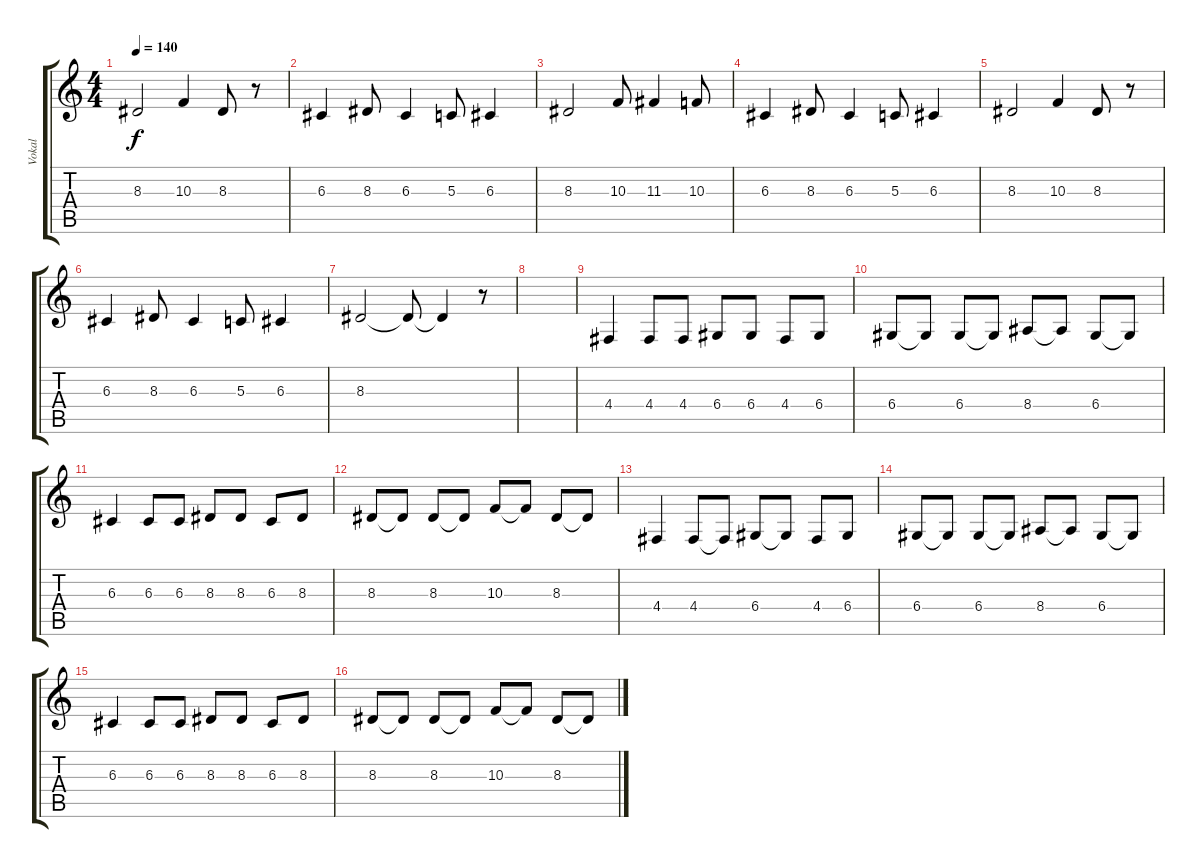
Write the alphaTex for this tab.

\track ("Vokal" "Vokal") {instrument bassoon}
\staff {score tabs}
\tuning (E4 B3 G3 D3 A2 E2) {hide}
\ts (4 4)
\tempo 140
\clef g2
\ks c
8.3.2{dy f} 10.3.4 8.3.8 r.8 |
6.3.4 8.3.8 6.3.4 5.3.8 6.3.4 |
8.3.2 10.3.8 11.3.4 10.3.8 |
6.3.4 8.3.8 6.3.4 5.3.8 6.3.4 |
8.3.2 10.3.4 8.3.8 r.8 |
6.3.4 8.3.8 6.3.4 5.3.8 6.3.4 |
8.3.2 8.3{t}.8 8.3{t}.4 r.8 |
|
4.4.4 4.4.8 4.4.8 6.4.8 6.4.8 4.4.8 6.4.8 |
6.4.8 6.4{t}.8 6.4.8 6.4{t}.8 8.4.8 8.4{t}.8 6.4.8 6.4{t}.8 |
6.3.4 6.3.8 6.3.8 8.3.8 8.3.8 6.3.8 8.3.8 |
8.3.8 8.3{t}.8 8.3.8 8.3{t}.8 10.3.8 10.3{t}.8 8.3.8 8.3{t}.8 |
4.4.4 4.4.8 4.4{t}.8 6.4.8 6.4{t}.8 4.4.8 6.4.8 |
6.4.8 6.4{t}.8 6.4.8 6.4{t}.8 8.4.8 8.4{t}.8 6.4.8 6.4{t}.8 |
6.3.4 6.3.8 6.3.8 8.3.8 8.3.8 6.3.8 8.3.8 |
8.3.8 8.3{t}.8 8.3.8 8.3{t}.8 10.3.8 10.3{t}.8 8.3.8 8.3{t}.8
